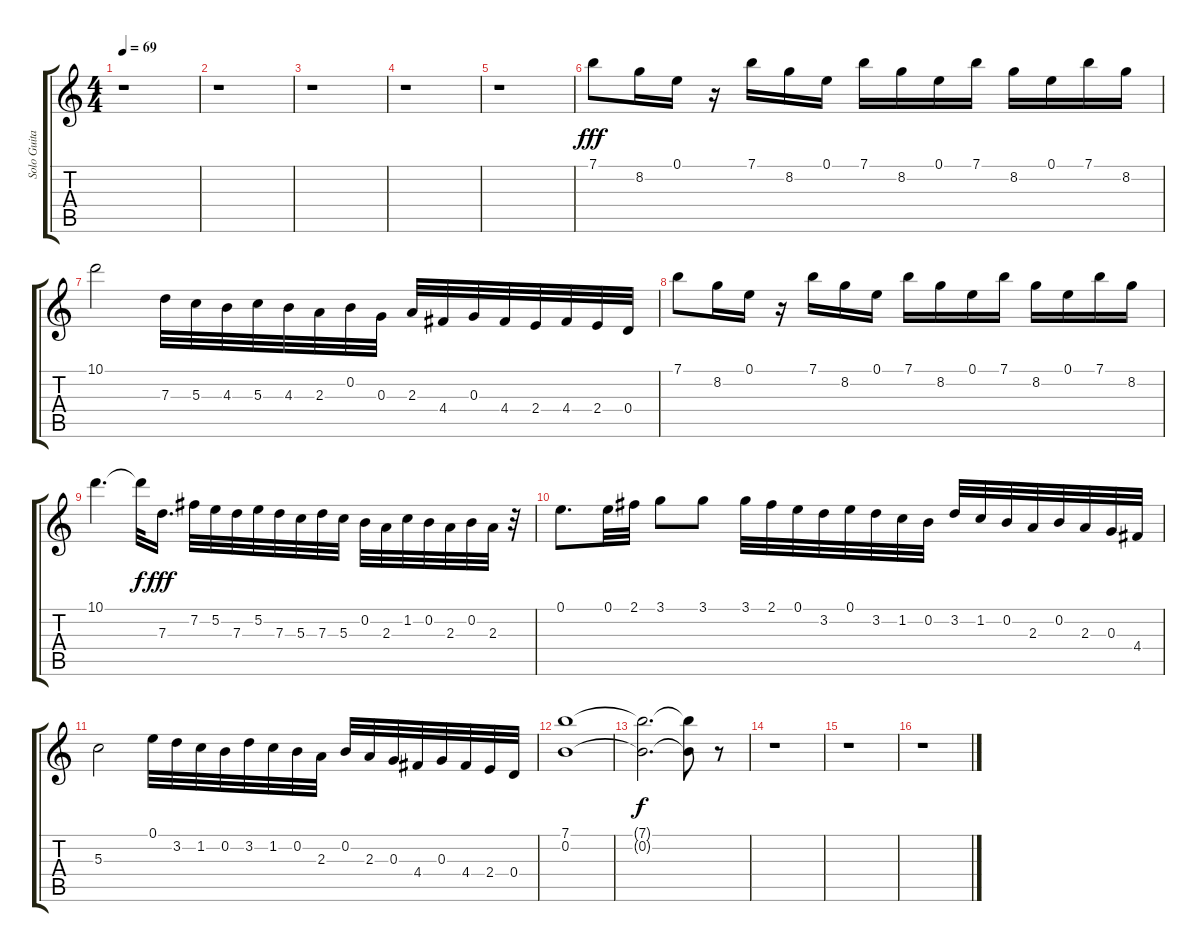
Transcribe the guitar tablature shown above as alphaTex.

\track ("Solo Guitar" "Solo Guita") {instrument overdrivenguitar}
\staff {score tabs}
\tuning (E4 B3 G3 D3 A2 E2) {hide}
\ts (4 4)
\tempo 69
\clef g2
\ks c
r.1{dy fff} |
r.1 |
r.1 |
r.1 |
r.1 |
7.1.8 8.2.16 0.1.16 r.16 7.1.16 8.2.16 0.1.16 7.1.16 8.2.16 0.1.16 7.1.16 8.2.16 0.1.16 7.1.16 8.2.16 |
10.1.2 7.3.32 5.3.32 4.3.32 5.3.32 4.3.32 2.3.32 0.2.32 0.3.32 2.3.32 4.4.32 0.3.32 4.4.32 2.4.32 4.4.32 2.4.32 0.4.32 |
7.1.8 8.2.16 0.1.16 r.16 7.1.16 8.2.16 0.1.16 7.1.16 8.2.16 0.1.16 7.1.16 8.2.16 0.1.16 7.1.16 8.2.16 |
10.1.4{d} 10.1{t}.32{dy f} 7.3.16{d dy fff} 7.2.32 5.2.32 7.3.32 5.2.32 7.3.32 5.3.32 7.3.32 5.3.32 0.2.32 2.3.32 1.2.32 0.2.32 2.3.32 0.2.32 2.3.32 r.32 |
0.1.8{d} 0.1.32 2.1.32 3.1.8 3.1.8 3.1.32 2.1.32 0.1.32 3.2.32 0.1.32 3.2.32 1.2.32 0.2.32 3.2.32 1.2.32 0.2.32 2.3.32 0.2.32 2.3.32 0.3.32 4.4.32 |
5.3.2 0.1.32 3.2.32 1.2.32 0.2.32 3.2.32 1.2.32 0.2.32 2.3.32 0.2.32 2.3.32 0.3.32 4.4.32 0.3.32 4.4.32 2.4.32 0.4.32 |
(7.1 0.2).1 |
(7.1{t} 0.2{t}).2{d dy f} (7.1{t} 0.2{t}).8 r.8 |
r.1 |
r.1 |
r.1
